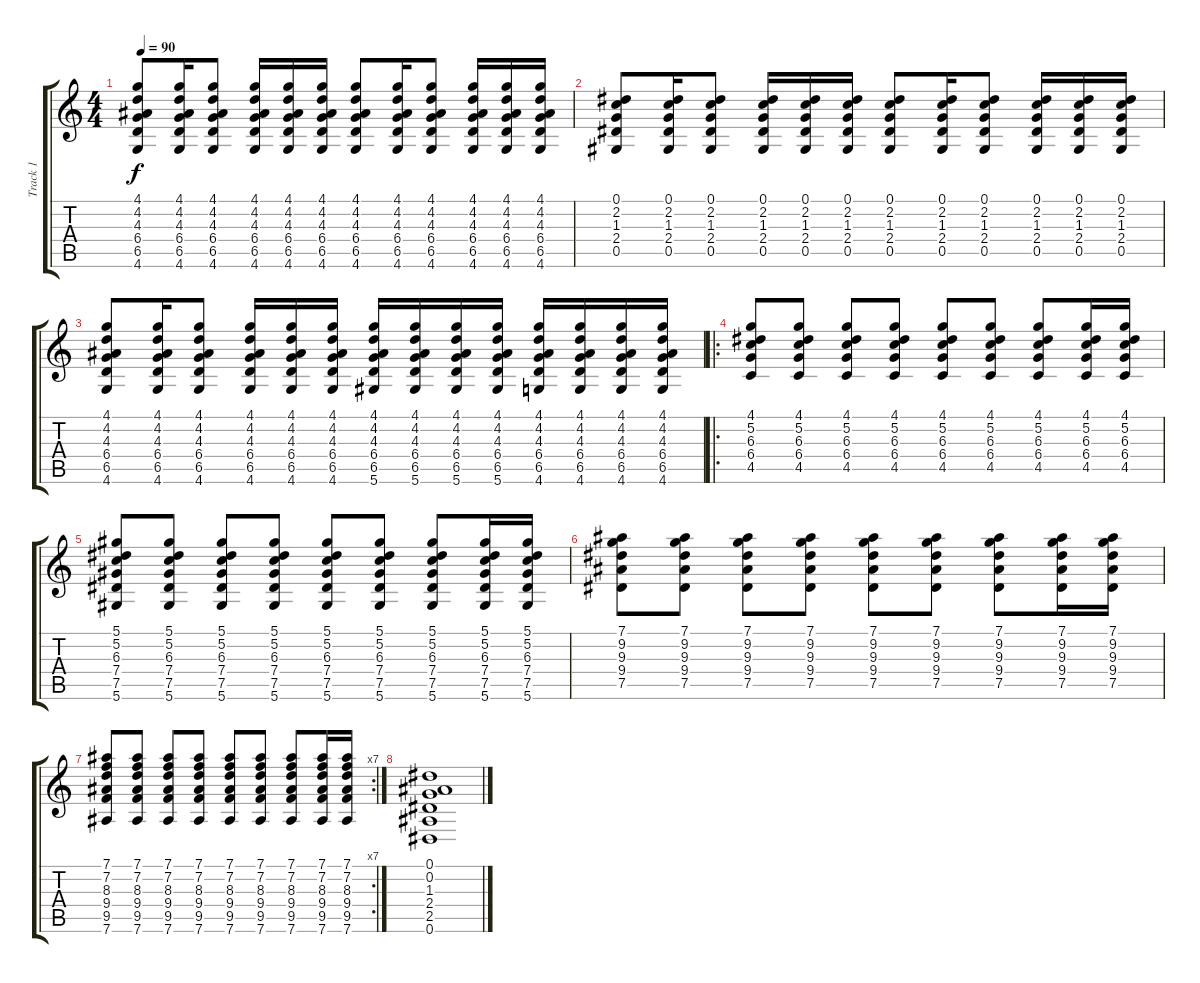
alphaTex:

\track ("Track 1" "Track 1") {instrument electricguitarclean}
\staff {score tabs}
\tuning (Eb4 Bb3 Gb3 Db3 Ab2 Eb2) {hide}
\ts (4 4)
\tempo 90
\clef g2
\ks c
(4.1 4.2 4.3 6.4 6.5 4.6).8{dy f} (4.1 4.2 4.3 6.4 6.5 4.6).16 (4.1 4.2 4.3 6.4 6.5 4.6).8 (4.1 4.2 4.3 6.4 6.5 4.6).16 (4.1 4.2 4.3 6.4 6.5 4.6).16 (4.1 4.2 4.3 6.4 6.5 4.6).16 (4.1 4.2 4.3 6.4 6.5 4.6).8 (4.1 4.2 4.3 6.4 6.5 4.6).16 (4.1 4.2 4.3 6.4 6.5 4.6).8 (4.1 4.2 4.3 6.4 6.5 4.6).16 (4.1 4.2 4.3 6.4 6.5 4.6).16 (4.1 4.2 4.3 6.4 6.5 4.6).16 |
(0.1 2.2 1.3 2.4 0.5).8 (0.1 2.2 1.3 2.4 0.5).16 (0.1 2.2 1.3 2.4 0.5).8 (0.1 2.2 1.3 2.4 0.5).16 (0.1 2.2 1.3 2.4 0.5).16 (0.1 2.2 1.3 2.4 0.5).16 (0.1 2.2 1.3 2.4 0.5).8 (0.1 2.2 1.3 2.4 0.5).16 (0.1 2.2 1.3 2.4 0.5).8 (0.1 2.2 1.3 2.4 0.5).16 (0.1 2.2 1.3 2.4 0.5).16 (0.1 2.2 1.3 2.4 0.5).16 |
(4.1 4.2 4.3 6.4 6.5 4.6).8 (4.1 4.2 4.3 6.4 6.5 4.6).16 (4.1 4.2 4.3 6.4 6.5 4.6).8 (4.1 4.2 4.3 6.4 6.5 4.6).16 (4.1 4.2 4.3 6.4 6.5 4.6).16 (4.1 4.2 4.3 6.4 6.5 4.6).16 (4.1 4.2 4.3 6.4 6.5 5.6).16 (4.1 4.2 4.3 6.4 6.5 5.6).16 (4.1 4.2 4.3 6.4 6.5 5.6).16 (4.1 4.2 4.3 6.4 6.5 5.6).16 (4.1 4.2 4.3 6.4 6.5 4.6).16 (4.1 4.2 4.3 6.4 6.5 4.6).16 (4.1 4.2 4.3 6.4 6.5 4.6).16 (4.1 4.2 4.3 6.4 6.5 4.6).16 |
\ro
(4.1 5.2 6.3 6.4 4.5).8 (4.1 5.2 6.3 6.4 4.5).8 (4.1 5.2 6.3 6.4 4.5).8 (4.1 5.2 6.3 6.4 4.5).8 (4.1 5.2 6.3 6.4 4.5).8 (4.1 5.2 6.3 6.4 4.5).8 (4.1 5.2 6.3 6.4 4.5).8 (4.1 5.2 6.3 6.4 4.5).16 (4.1 5.2 6.3 6.4 4.5).16 |
(5.1 5.2 6.3 7.4 7.5 5.6).8 (5.1 5.2 6.3 7.4 7.5 5.6).8 (5.1 5.2 6.3 7.4 7.5 5.6).8 (5.1 5.2 6.3 7.4 7.5 5.6).8 (5.1 5.2 6.3 7.4 7.5 5.6).8 (5.1 5.2 6.3 7.4 7.5 5.6).8 (5.1 5.2 6.3 7.4 7.5 5.6).8 (5.1 5.2 6.3 7.4 7.5 5.6).16 (5.1 5.2 6.3 7.4 7.5 5.6).16 |
(7.1 9.2 9.3 9.4 7.5).8 (7.1 9.2 9.3 9.4 7.5).8 (7.1 9.2 9.3 9.4 7.5).8 (7.1 9.2 9.3 9.4 7.5).8 (7.1 9.2 9.3 9.4 7.5).8 (7.1 9.2 9.3 9.4 7.5).8 (7.1 9.2 9.3 9.4 7.5).8 (7.1 9.2 9.3 9.4 7.5).16 (7.1 9.2 9.3 9.4 7.5).16 |
\rc 7
(7.1 7.2 8.3 9.4 9.5 7.6).8 (7.1 7.2 8.3 9.4 9.5 7.6).8 (7.1 7.2 8.3 9.4 9.5 7.6).8 (7.1 7.2 8.3 9.4 9.5 7.6).8 (7.1 7.2 8.3 9.4 9.5 7.6).8 (7.1 7.2 8.3 9.4 9.5 7.6).8 (7.1 7.2 8.3 9.4 9.5 7.6).8 (7.1 7.2 8.3 9.4 9.5 7.6).16 (7.1 7.2 8.3 9.4 9.5 7.6).16 |
(0.1 0.2 1.3 2.4 2.5 0.6).1
